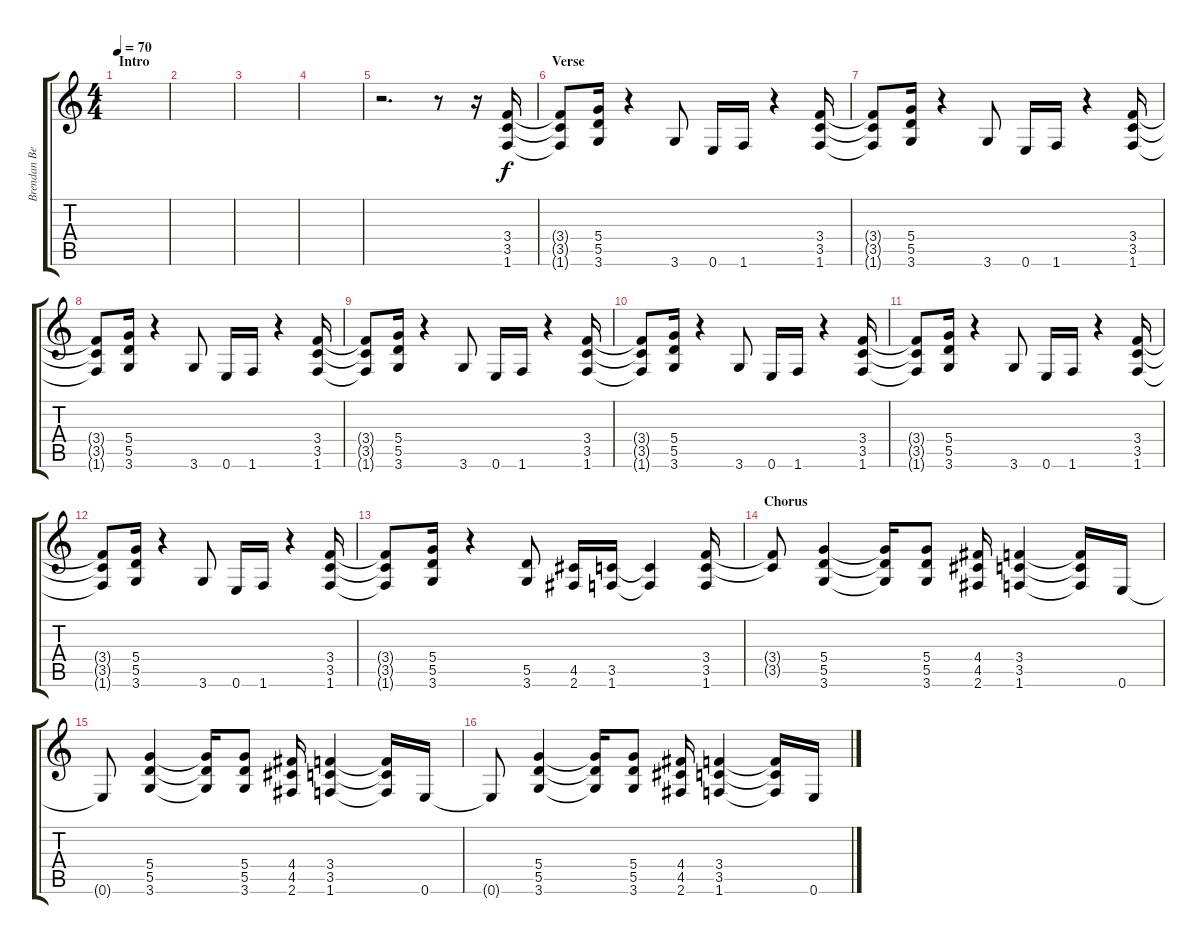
\track ("Brendan Benson (Guitar)" "Brendan Be") {instrument distortionguitar}
\staff {score tabs}
\tuning (E4 B3 G3 D3 A2 E2) {hide}
\ts (4 4)
\section ("" "Intro")
\tempo 70
\clef g2
\ks c
|
|
|
|
r.2{d} r.8 r.16 (3.4 3.5 1.6).16 |
\section ("" "Verse")
(3.4{t} 3.5{t} 1.6{t}).8 (5.4 5.5 3.6).16 r.4 3.6.8 0.6.16 1.6.16 r.4 (3.4 3.5 1.6).16 |
(3.4{t} 3.5{t} 1.6{t}).8 (5.4 5.5 3.6).16 r.4 3.6.8 0.6.16 1.6.16 r.4 (3.4 3.5 1.6).16 |
(3.4{t} 3.5{t} 1.6{t}).8 (5.4 5.5 3.6).16 r.4 3.6.8 0.6.16 1.6.16 r.4 (3.4 3.5 1.6).16 |
(3.4{t} 3.5{t} 1.6{t}).8 (5.4 5.5 3.6).16 r.4 3.6.8 0.6.16 1.6.16 r.4 (3.4 3.5 1.6).16 |
(3.4{t} 3.5{t} 1.6{t}).8 (5.4 5.5 3.6).16 r.4 3.6.8 0.6.16 1.6.16 r.4 (3.4 3.5 1.6).16 |
(3.4{t} 3.5{t} 1.6{t}).8 (5.4 5.5 3.6).16 r.4 3.6.8 0.6.16 1.6.16 r.4 (3.4 3.5 1.6).16 |
(3.4{t} 3.5{t} 1.6{t}).8 (5.4 5.5 3.6).16 r.4 3.6.8 0.6.16 1.6.16 r.4 (3.4 3.5 1.6).16 |
(3.4{t} 3.5{t} 1.6{t}).8 (5.4 5.5 3.6).16 r.4 (5.5 3.6).8 (4.5 2.6).16 (3.5 1.6).16 (3.5{t} 1.6{t}).4 (3.4 3.5 1.6).16 |
\section ("" "Chorus")
(3.4{t} 3.5{t}).8 (5.4 5.5 3.6).4 (5.4{t} 5.5{t} 3.6{t}).16 (5.4 5.5 3.6).8 (4.4 4.5 2.6).16 (3.4 3.5 1.6).4 (3.4{t} 3.5{t} 1.6{t}).16 0.6.16 |
0.6{t}.8 (5.4 5.5 3.6).4 (5.4{t} 5.5{t} 3.6{t}).16 (5.4 5.5 3.6).8 (4.4 4.5 2.6).16 (3.4 3.5 1.6).4 (3.4{t} 3.5{t} 1.6{t}).16 0.6.16 |
0.6{t}.8 (5.4 5.5 3.6).4 (5.4{t} 5.5{t} 3.6{t}).16 (5.4 5.5 3.6).8 (4.4 4.5 2.6).16 (3.4 3.5 1.6).4 (3.4{t} 3.5{t} 1.6{t}).16 0.6.16
